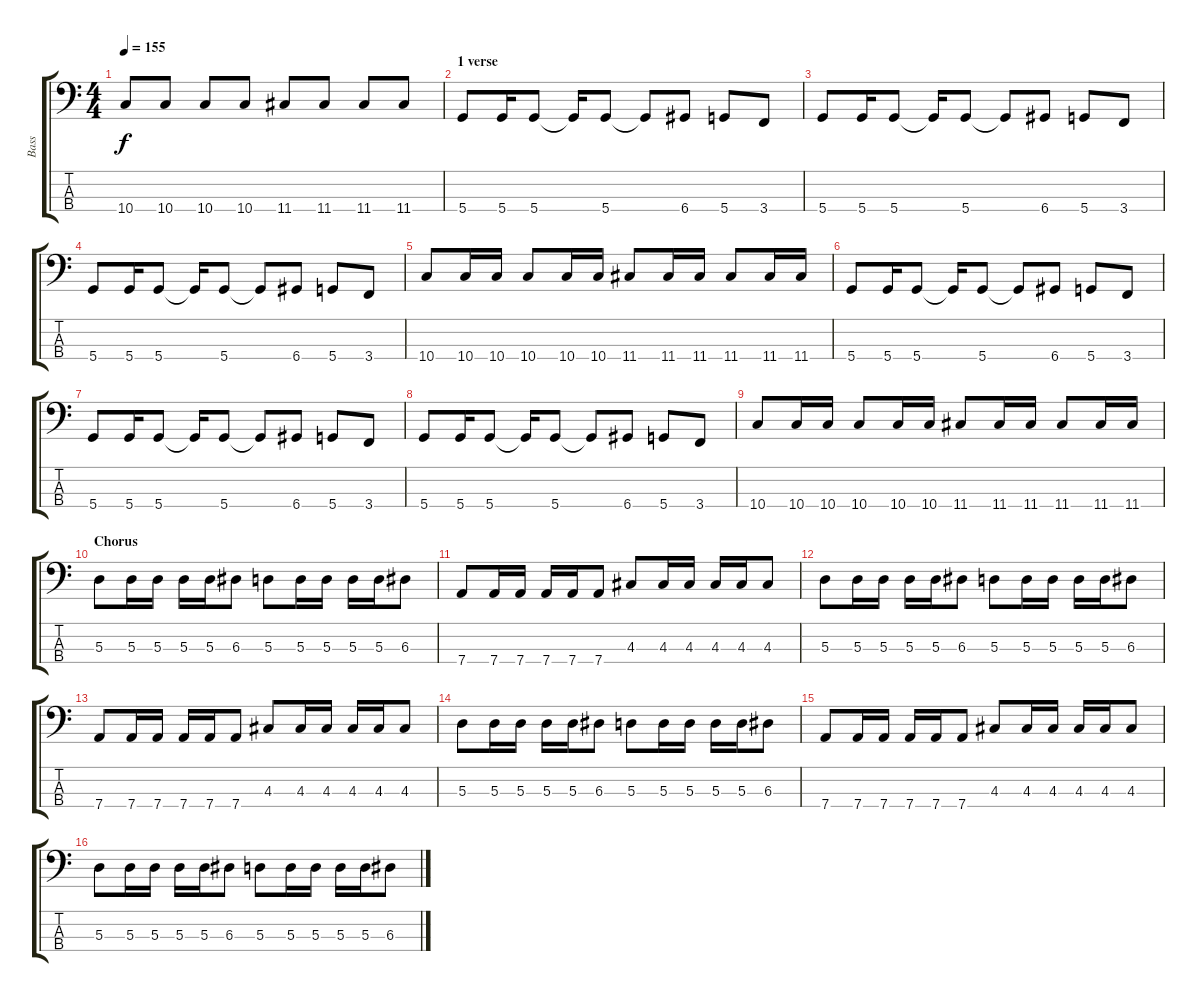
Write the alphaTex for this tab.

\track ("Bass" "Bass") {instrument slapbass1}
\staff {score tabs}
\tuning (G2 D2 A1 D1) {hide}
\ts (4 4)
\tempo 155
\clef f4
\ks c
10.4.8{dy f} 10.4.8 10.4.8 10.4.8 11.4.8 11.4.8 11.4.8 11.4.8 |
\section ("" "1 verse")
5.4.8 5.4.16 5.4.8 5.4{t}.16 5.4.8 5.4{t}.8 6.4.8 5.4.8 3.4.8 |
5.4.8 5.4.16 5.4.8 5.4{t}.16 5.4.8 5.4{t}.8 6.4.8 5.4.8 3.4.8 |
5.4.8 5.4.16 5.4.8 5.4{t}.16 5.4.8 5.4{t}.8 6.4.8 5.4.8 3.4.8 |
10.4.8 10.4.16 10.4.16 10.4.8 10.4.16 10.4.16 11.4.8 11.4.16 11.4.16 11.4.8 11.4.16 11.4.16 |
5.4.8 5.4.16 5.4.8 5.4{t}.16 5.4.8 5.4{t}.8 6.4.8 5.4.8 3.4.8 |
5.4.8 5.4.16 5.4.8 5.4{t}.16 5.4.8 5.4{t}.8 6.4.8 5.4.8 3.4.8 |
5.4.8 5.4.16 5.4.8 5.4{t}.16 5.4.8 5.4{t}.8 6.4.8 5.4.8 3.4.8 |
10.4.8 10.4.16 10.4.16 10.4.8 10.4.16 10.4.16 11.4.8 11.4.16 11.4.16 11.4.8 11.4.16 11.4.16 |
\section ("" "Chorus")
5.3.8 5.3.16 5.3.16 5.3.16 5.3.16 6.3.8 5.3.8 5.3.16 5.3.16 5.3.16 5.3.16 6.3.8 |
7.4.8 7.4.16 7.4.16 7.4.16 7.4.16 7.4.8 4.3.8 4.3.16 4.3.16 4.3.16 4.3.16 4.3.8 |
5.3.8 5.3.16 5.3.16 5.3.16 5.3.16 6.3.8 5.3.8 5.3.16 5.3.16 5.3.16 5.3.16 6.3.8 |
7.4.8 7.4.16 7.4.16 7.4.16 7.4.16 7.4.8 4.3.8 4.3.16 4.3.16 4.3.16 4.3.16 4.3.8 |
5.3.8 5.3.16 5.3.16 5.3.16 5.3.16 6.3.8 5.3.8 5.3.16 5.3.16 5.3.16 5.3.16 6.3.8 |
7.4.8 7.4.16 7.4.16 7.4.16 7.4.16 7.4.8 4.3.8 4.3.16 4.3.16 4.3.16 4.3.16 4.3.8 |
5.3.8 5.3.16 5.3.16 5.3.16 5.3.16 6.3.8 5.3.8 5.3.16 5.3.16 5.3.16 5.3.16 6.3.8
